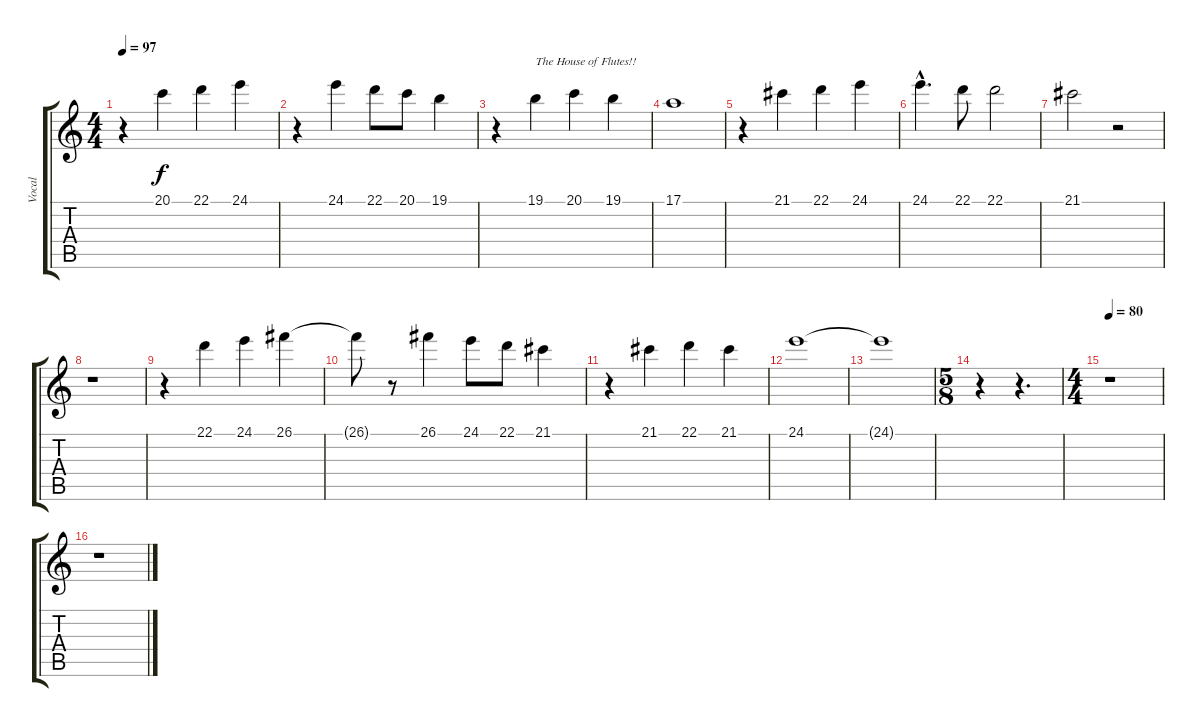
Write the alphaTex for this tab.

\track ("Vocal" "Vocal") {instrument lead6voice}
\staff {score tabs}
\tuning (E4 B3 G3 D3 A2 E2) {hide}
\ts (4 4)
\tempo 97
\clef g2
\ks c
r.4{dy f} 20.1.4 22.1.4 24.1.4 |
r.4 24.1.4 22.1.8 20.1.8 19.1.4 |
r.4 19.1.4{txt "The House of Flutes!!"} 20.1.4 19.1.4 |
17.1.1 |
r.4 21.1.4 22.1.4 24.1.4 |
24.1{hac}.4{d} 22.1.8 22.1.2 |
21.1.2 r.2 |
r.1 |
r.4 22.1.4 24.1.4 26.1.4 |
26.1{t}.8 r.8 26.1.4 24.1.8 22.1.8 21.1.4 |
r.4 21.1.4 22.1.4 21.1.4 |
24.1.1 |
24.1{t}.1 |
\ts (5 8)
r.4 r.4{d} |
\ts (4 4)
\tempo 80
r.1 |
r.1
